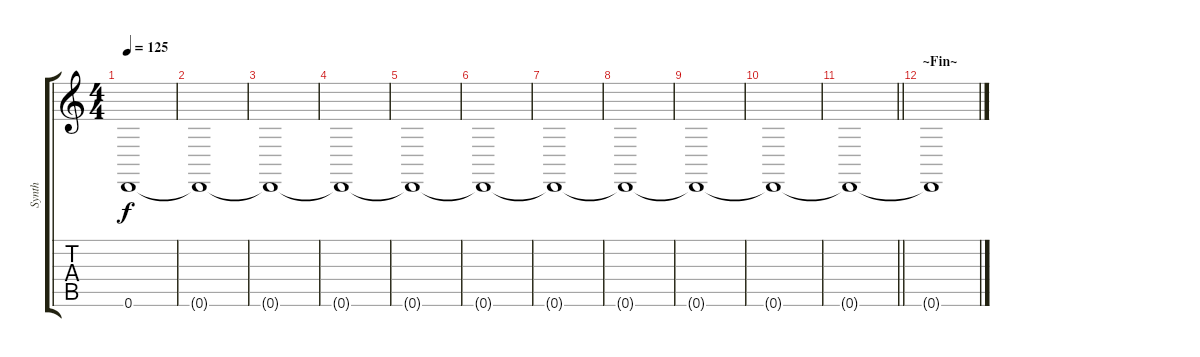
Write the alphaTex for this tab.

\track ("Synth" "Synth") {instrument lead2sawtooth}
\staff {score tabs}
\tuning (E4 B3 G3 D3 A2 D2) {hide}
\ts (4 4)
\tempo 125
\clef g2
\ks c
0.6{t}.1{dy f} |
0.6{t}.1 |
0.6{t}.1 |
0.6{t}.1 |
0.6{t}.1 |
0.6{t}.1 |
0.6{t}.1 |
0.6{t}.1 |
0.6{t}.1 |
0.6{t}.1 |
\barLineRight lightlight
0.6{t}.1 |
\section ("" "~Fin~")
0.6{t}.1{volume 0}
